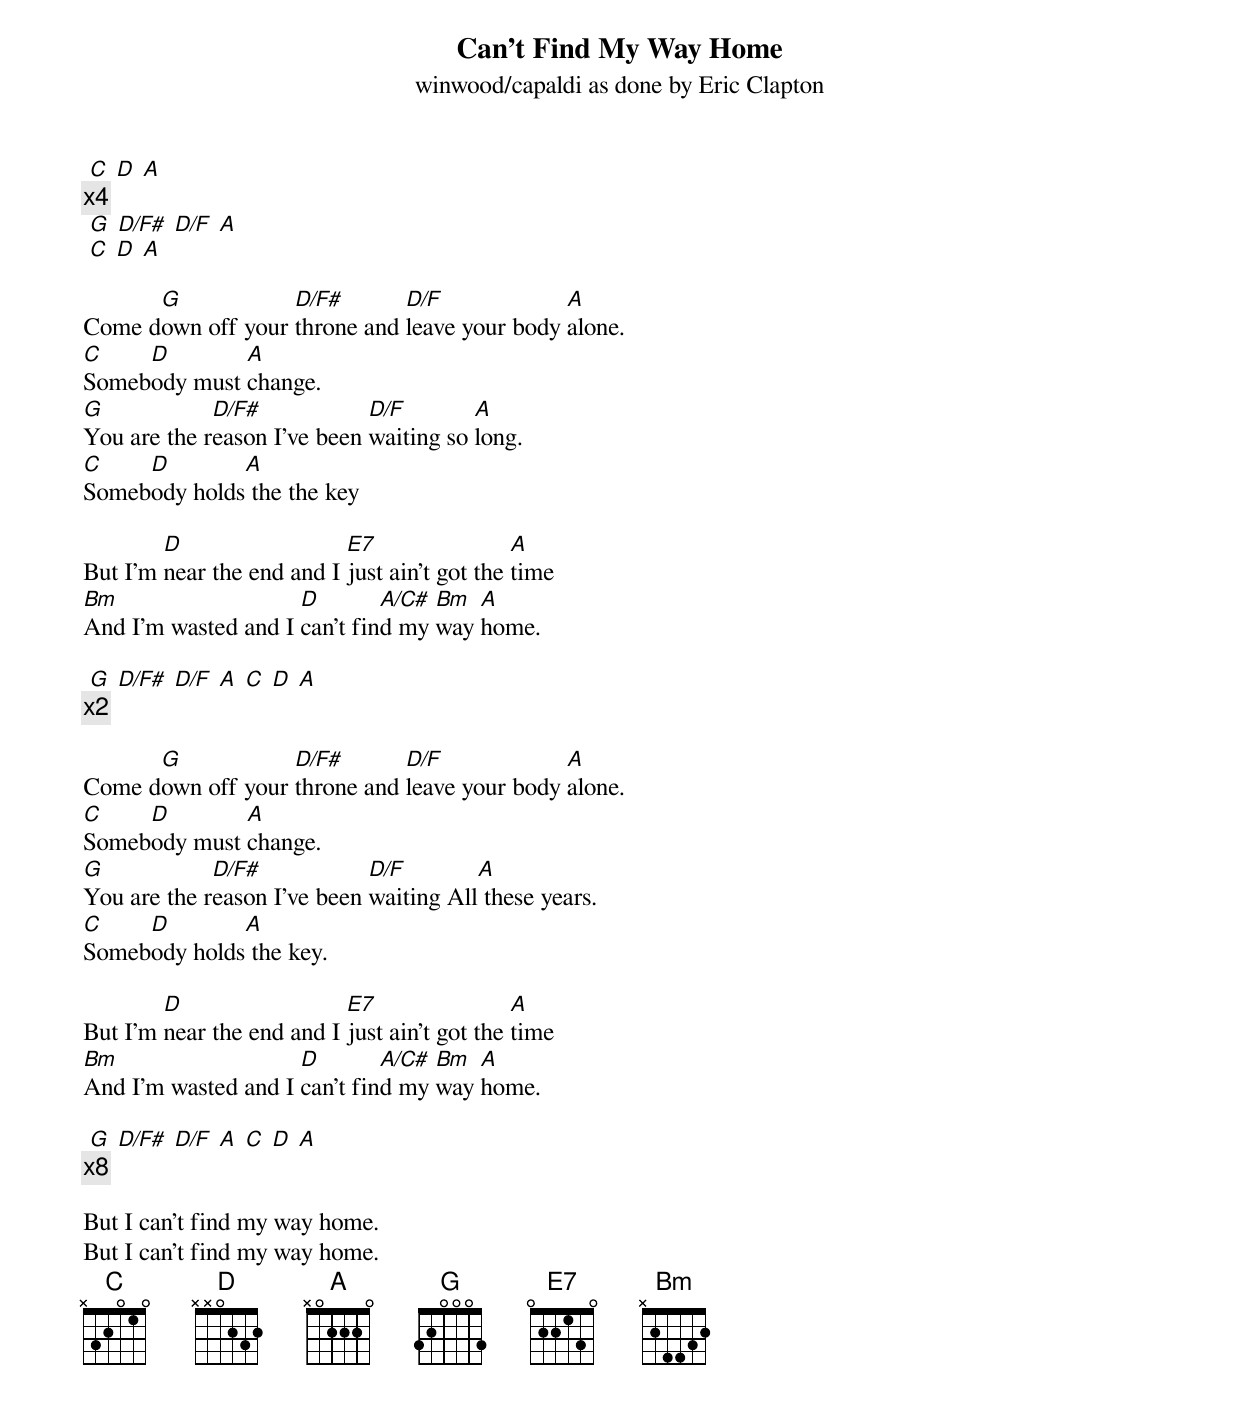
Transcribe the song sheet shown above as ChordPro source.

{title: Can’t Find My Way Home}
{subtitle: winwood/capaldi as done by Eric Clapton}

 [C] [D] [A]
{c:x4}
 [G] [D/F#] [D/F] [A]
 [C] [D] [A]

Come d[G]own off your [D/F#]throne and [D/F]leave your body [A]alone.
[C]Someb[D]ody must [A]change.
[G]You are the r[D/F#]eason I've been [D/F]waiting so [A]long.
[C]Someb[D]ody holds[A] the the key

But I'm [D]near the end and I [E7]just ain't got the [A]time
[Bm]And I'm wasted and I [D]can't fin[A/C#]d my [Bm]way [A]home.

 [G] [D/F#] [D/F] [A] [C] [D] [A]
{c:x2}

Come d[G]own off your [D/F#]throne and [D/F]leave your body [A]alone.
[C]Someb[D]ody must [A]change.
[G]You are the r[D/F#]eason I've been [D/F]waiting All[A] these years.
[C]Someb[D]ody holds[A] the key.

But I'm [D]near the end and I [E7]just ain't got the [A]time
[Bm]And I'm wasted and I [D]can't fin[A/C#]d my [Bm]way [A]home.

 [G] [D/F#] [D/F] [A] [C] [D] [A]
{c:x8}

But I can't find my way home.
But I can't find my way home.
